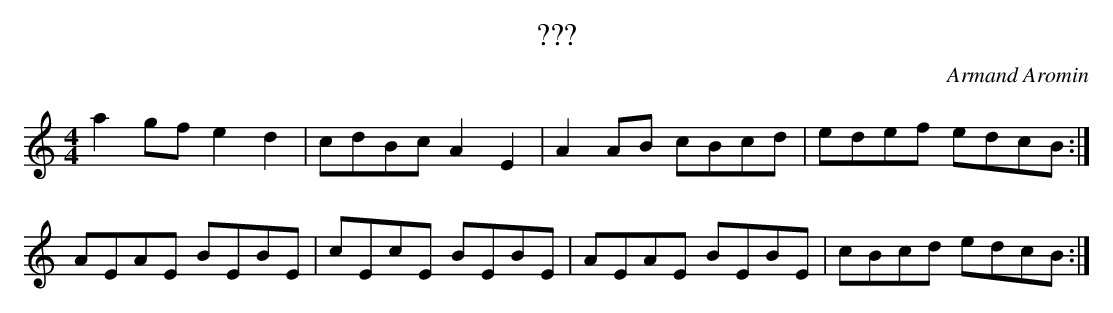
X:1
T: ???
C: Armand Aromin
M: 4/4
L: 1/8
K: Amin
a2 gf e2 d2 | cdBc A2 E2 | A2 AB cBcd | edef edcB :|
AEAE BEBE | cEcE BEBE | AEAE BEBE | cBcd edcB :|
